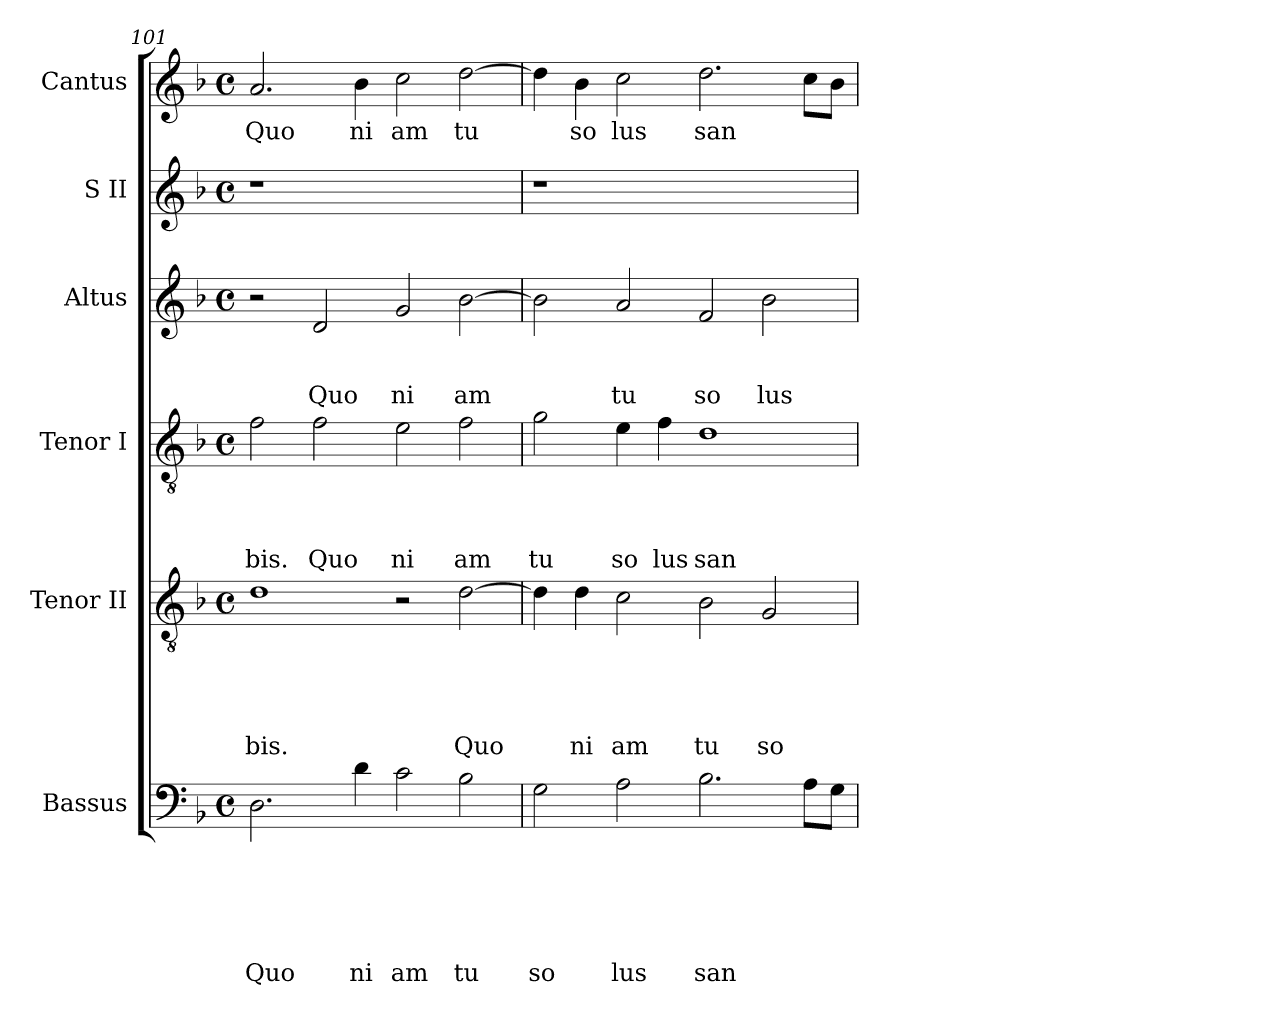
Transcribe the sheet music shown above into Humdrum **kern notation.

**kern	**text	**text	**text	**text	**text	**text	**kern	**text	**text	**text	**text	**text	**kern	**text	**text	**text	**text	**kern	**text	**text	**text	**kern	**kern	**text
*part6	*part6	*part6	*part6	*part6	*part6	*part6	*part5	*part5	*part5	*part5	*part5	*part5	*part4	*part4	*part4	*part4	*part4	*part3	*part3	*part3	*part3	*part2	*part1	*part1
*staff6	*staff6	*staff6	*staff6	*staff6	*staff6	*staff6	*staff5	*staff5	*staff5	*staff5	*staff5	*staff5	*staff4	*staff4	*staff4	*staff4	*staff4	*staff3	*staff3	*staff3	*staff3	*staff2	*staff1	*staff1
*I"Bassus	*	*	*	*	*	*	*I"Tenor II	*	*	*	*	*	*I"Tenor I	*	*	*	*	*I"Altus	*	*	*	*I"S II	*I"Cantus	*
*I'B	*	*	*	*	*	*	*I'T II	*	*	*	*	*	*I'T I	*	*	*	*	*I'A	*	*	*	*	*	*
!!LO:LB:g=z
*clefF4	*	*	*	*	*	*	*clefGv2	*	*	*	*	*	*clefGv2	*	*	*	*	*clefG2	*	*	*	*clefG2	*clefG2	*
*k[b-]	*	*	*	*	*	*	*k[b-]	*	*	*	*	*	*k[b-]	*	*	*	*	*k[b-]	*	*	*	*k[b-]	*k[b-]	*
*F:	*	*	*	*	*	*	*F:	*	*	*	*	*	*F:	*	*	*	*	*F:	*	*	*	*F:	*F:	*
*M4/4	*	*	*	*	*	*	*M4/4	*	*	*	*	*	*M4/4	*	*	*	*	*M4/4	*	*	*	*M4/4	*M4/4	*
*met(c)	*	*	*	*	*	*	*met(c)	*	*	*	*	*	*met(c)	*	*	*	*	*met(c)	*	*	*	*met(c)	*met(c)	*
=101	=101	=101	=101	=101	=101	=101	=101	=101	=101	=101	=101	=101	=101	=101	=101	=101	=101	=101	=101	=101	=101	=101	=101	=101
!	!	!	!	!	!	!LO:LY:b	!	!	!	!	!	!LO:LY:b	!	!	!	!	!LO:LY:b	!	!	!	!	!	!	!LO:LY:b
2.D\	.	.	.	.	.	Quo	1d	.	.	.	.	bis.	2f\	.	.	.	-bis.	2r	.	.	.	1r	2.a/	Quo
!	!	!	!	!	!	!	!	!	!	!	!	!	!	!	!	!	!LO:LY:b	!	!	!	!LO:LY:b	!	!	!
.	.	.	.	.	.	.	.	.	.	.	.	.	2f\	.	.	.	Quo	2d/	.	.	Quo	.	.	.
!	!	!	!	!	!	!LO:LY:b	!	!	!	!	!	!	!	!	!	!	!	!	!	!	!	!	!	!LO:LY:b
4d\	.	.	.	.	.	ni	.	.	.	.	.	.	.	.	.	.	.	.	.	.	.	.	4b-\	ni
!	!	!	!	!	!	!LO:LY:b	!	!	!	!	!	!	!	!	!	!	!LO:LY:b	!	!	!	!LO:LY:b	!	!	!LO:LY:b
2c\	.	.	.	.	.	am	2r	.	.	.	.	.	2e\	.	.	.	ni	2g/	.	.	ni	1ryy	2cc\	am
!	!	!	!	!	!	!LO:LY:b	!	!	!	!	!	!LO:LY:b	!	!	!	!	!LO:LY:b	!	!	!	!LO:LY:b	!	!	!LO:LY:b
2B-\	.	.	.	.	.	tu	[>2d\	.	.	.	.	Quo	2f\	.	.	.	am	[>2b-\	.	.	am	.	[>2dd\	tu
=102	=102	=102	=102	=102	=102	=102	=102	=102	=102	=102	=102	=102	=102	=102	=102	=102	=102	=102	=102	=102	=102	=102	=102	=102
!	!	!	!	!	!	!LO:LY:b	!	!	!	!	!	!	!	!	!	!	!LO:LY:b	!	!	!	!	!	!	!
2G\	.	.	.	.	.	so	4d\]	.	.	.	.	.	2g\	.	.	.	tu	2b-\]	.	.	.	1r	4dd\]	.
!	!	!	!	!	!	!	!	!	!	!	!	!LO:LY:b	!	!	!	!	!	!	!	!	!	!	!	!LO:LY:b
.	.	.	.	.	.	.	4d\	.	.	.	.	ni	.	.	.	.	.	.	.	.	.	.	4b-\	so
!	!	!	!	!	!	!LO:LY:b	!	!	!	!	!	!LO:LY:b	!	!	!	!	!LO:LY:b	!	!	!	!LO:LY:b	!	!	!LO:LY:b
2A\	.	.	.	.	.	lus	2c\	.	.	.	.	am	4e\	.	.	.	so	2a/	.	.	tu	.	2cc\	lus
!	!	!	!	!	!	!	!	!	!	!	!	!	!	!	!	!	!LO:LY:b	!	!	!	!	!	!	!
.	.	.	.	.	.	.	.	.	.	.	.	.	4f\	.	.	.	lus	.	.	.	.	.	.	.
!	!	!	!	!	!	!LO:LY:b	!	!	!	!	!	!LO:LY:b	!	!	!	!	!LO:LY:b	!	!	!	!LO:LY:b	!	!	!LO:LY:b
2.B-\	.	.	.	.	.	san	2B-\	.	.	.	.	tu	1d	.	.	.	san	2f/	.	.	so	1ryy	2.dd\	san
!	!	!	!	!	!	!	!	!	!	!	!	!LO:LY:b	!	!	!	!	!	!	!	!	!LO:LY:b	!	!	!
.	.	.	.	.	.	.	2G/	.	.	.	.	so	.	.	.	.	.	2b-\	.	.	lus	.	.	.
8A\L	.	.	.	.	.	.	.	.	.	.	.	.	.	.	.	.	.	.	.	.	.	.	8cc\L	.
8G\J	.	.	.	.	.	.	.	.	.	.	.	.	.	.	.	.	.	.	.	.	.	.	8b-\J	.
=	=	=	=	=	=	=	=	=	=	=	=	=	=	=	=	=	=	=	=	=	=	=	=	=
*-	*-	*-	*-	*-	*-	*-	*-	*-	*-	*-	*-	*-	*-	*-	*-	*-	*-	*-	*-	*-	*-	*-	*-	*-
